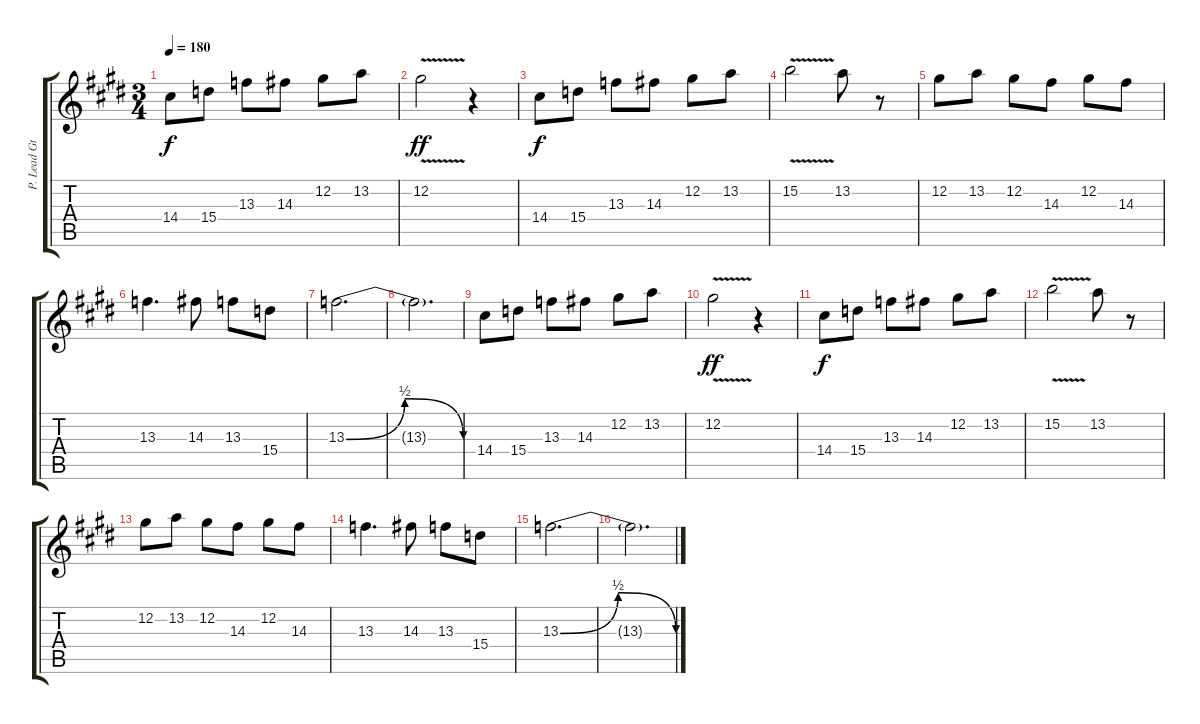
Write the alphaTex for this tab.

\track ("P. Lead Gtr./T.Rogers Keys" "P. Lead Gt") {instrument distortionguitar}
\staff {score tabs}
\tuning (Db4 Ab3 E3 B2 Gb2 Db2) {hide}
\ts (3 4)
\tempo 180
\clef g2
\ks c#minor
14.4.8{dy f} 15.4.8 13.3.8 14.3.8 12.2.8 13.2.8 |
12.2{v}.2{dy ff} r.4 |
14.4.8{dy f} 15.4.8 13.3.8 14.3.8 12.2.8 13.2.8 |
15.2{v}.2 13.2.8 r.8 |
12.2.8 13.2.8 12.2.8 14.3.8 12.2.8 14.3.8 |
13.3.4{d} 14.3.8 13.3.8 15.4.8 |
13.3{be (bendrelease 0 0 20 2 30 2 60 0)}.2{d} |
13.3{t}.2{d} |
14.4.8 15.4.8 13.3.8 14.3.8 12.2.8 13.2.8 |
12.2{v}.2{dy ff} r.4 |
14.4.8{dy f} 15.4.8 13.3.8 14.3.8 12.2.8 13.2.8 |
15.2{v}.2 13.2.8 r.8 |
12.2.8 13.2.8 12.2.8 14.3.8 12.2.8 14.3.8 |
13.3.4{d} 14.3.8 13.3.8 15.4.8 |
13.3{be (bendrelease 0 0 20 2 30 2 60 0)}.2{d} |
13.3{t}.2{d}
